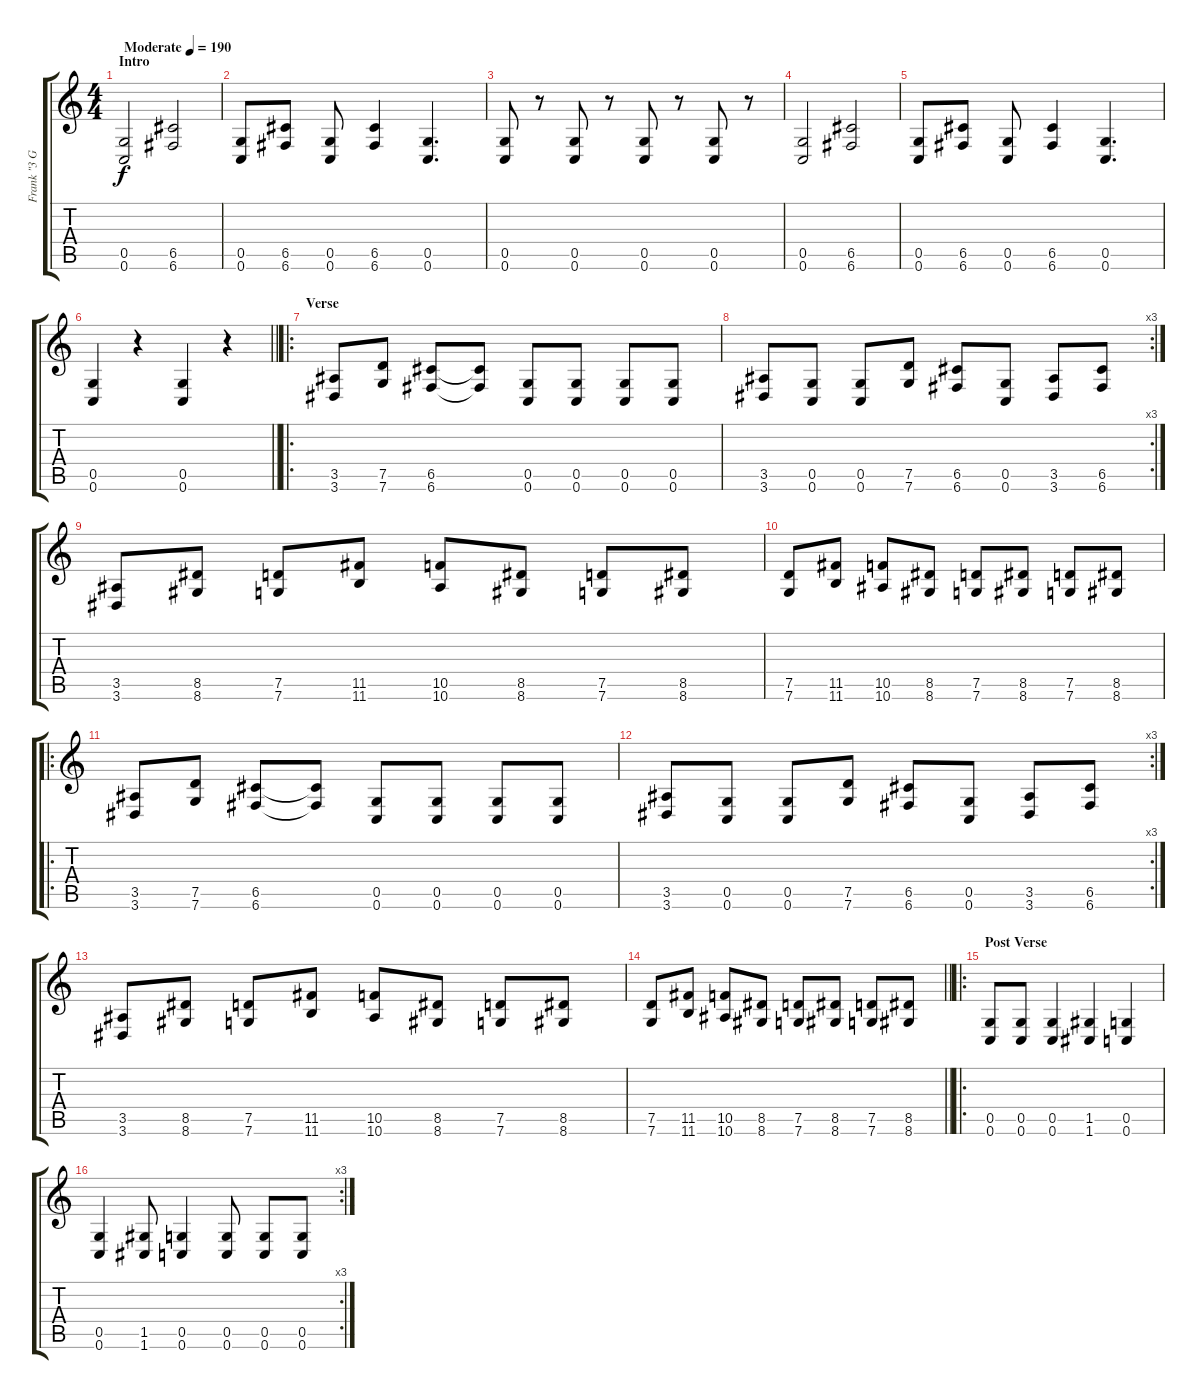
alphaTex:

\track ("Frank \"3 Gun\" Novinec" "Frank \"3 G") {instrument distortionguitar}
\staff {score tabs}
\tuning (D4 A3 F3 C3 G2 C2) {hide}
\ts (4 4)
\section ("" "Intro")
\tempo (190 "Moderate")
\clef g2
\ks c
(0.5 0.6).2{dy f instrument distortionguitar} (6.5 6.6).2 |
(0.5 0.6).8 (6.5 6.6).8 (0.5 0.6).8 (6.5 6.6).4 (0.5 0.6).4{d} |
(0.5 0.6).8 r.8 (0.5 0.6).8 r.8 (0.5 0.6).8 r.8 (0.5 0.6).8 r.8 |
(0.5 0.6).2 (6.5 6.6).2 |
(0.5 0.6).8 (6.5 6.6).8 (0.5 0.6).8 (6.5 6.6).4 (0.5 0.6).4{d} |
\barLineRight lightlight
(0.5 0.6).4 r.4 (0.5 0.6).4 r.4 |
\ro
\section ("" "Verse")
(3.5 3.6).8 (7.5 7.6).8 (6.5 6.6).8 (6.5{t} 6.6{t}).8 (0.5 0.6).8 (0.5 0.6).8 (0.5 0.6).8 (0.5 0.6).8 |
\rc 3
(3.5 3.6).8 (0.5 0.6).8 (0.5 0.6).8 (7.5 7.6).8 (6.5 6.6).8 (0.5 0.6).8 (3.5 3.6).8 (6.5 6.6).8 |
(3.5 3.6).8 (8.5 8.6).8 (7.5 7.6).8 (11.5 11.6).8 (10.5 10.6).8 (8.5 8.6).8 (7.5 7.6).8 (8.5 8.6).8 |
(7.5 7.6).8 (11.5 11.6).8 (10.5 10.6).8 (8.5 8.6).8 (7.5 7.6).8 (8.5 8.6).8 (7.5 7.6).8 (8.5 8.6).8 |
\ro
(3.5 3.6).8 (7.5 7.6).8 (6.5 6.6).8 (6.5{t} 6.6{t}).8 (0.5 0.6).8 (0.5 0.6).8 (0.5 0.6).8 (0.5 0.6).8 |
\rc 3
(3.5 3.6).8 (0.5 0.6).8 (0.5 0.6).8 (7.5 7.6).8 (6.5 6.6).8 (0.5 0.6).8 (3.5 3.6).8 (6.5 6.6).8 |
(3.5 3.6).8 (8.5 8.6).8 (7.5 7.6).8 (11.5 11.6).8 (10.5 10.6).8 (8.5 8.6).8 (7.5 7.6).8 (8.5 8.6).8 |
\barLineRight lightlight
(7.5 7.6).8 (11.5 11.6).8 (10.5 10.6).8 (8.5 8.6).8 (7.5 7.6).8 (8.5 8.6).8 (7.5 7.6).8 (8.5 8.6).8 |
\ro
\section ("" "Post Verse")
(0.5 0.6).8 (0.5 0.6).8 (0.5 0.6).4 (1.5 1.6).4 (0.5 0.6).4 |
\rc 3
(0.5 0.6).4 (1.5 1.6).8 (0.5 0.6).4 (0.5 0.6).8 (0.5 0.6).8 (0.5 0.6).8
